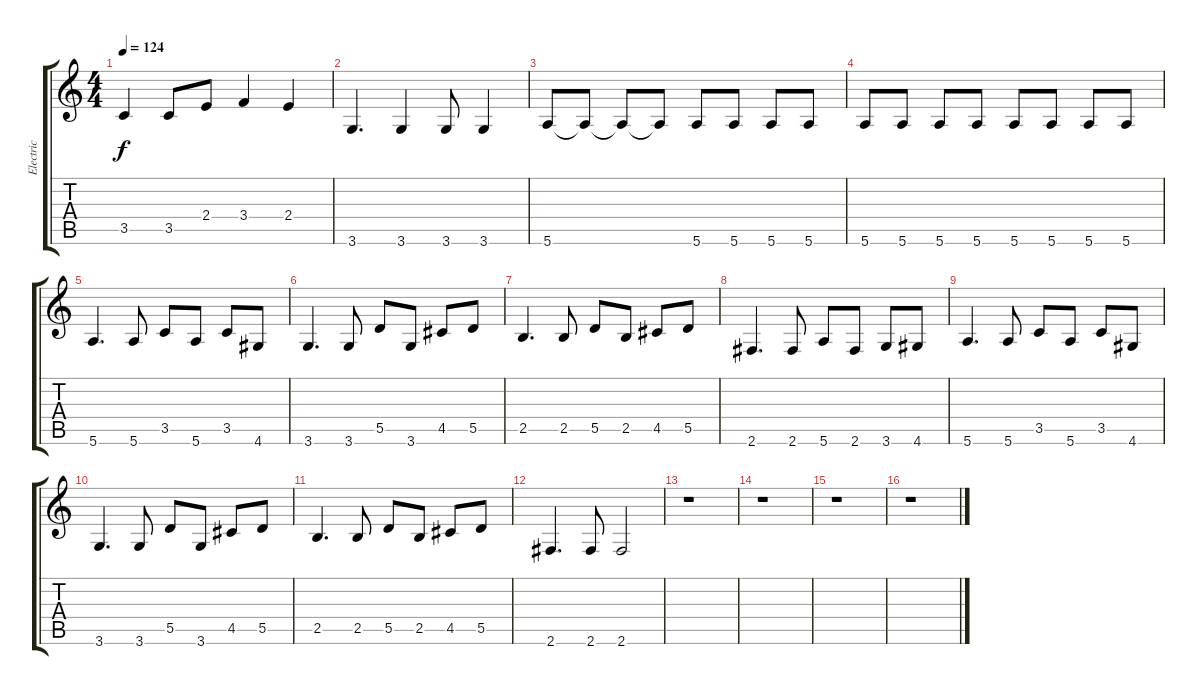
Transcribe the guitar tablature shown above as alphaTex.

\track ("Electric" "Electric") {instrument overdrivenguitar}
\staff {score tabs}
\tuning (E4 B3 G3 D3 A2 E2) {hide}
\ts (4 4)
\tempo 124
\clef g2
\ks c
3.5.4{dy f} 3.5.8 2.4.8 3.4.4 2.4.4 |
3.6.4{d} 3.6.4 3.6.8 3.6.4 |
5.6.8{volume 16} 5.6{t}.8 5.6{t}.8 5.6{t}.8 5.6.8 5.6.8 5.6.8 5.6.8 |
5.6.8 5.6.8 5.6.8 5.6.8 5.6.8 5.6.8 5.6.8 5.6.8 |
5.6.4{d} 5.6.8 3.5.8 5.6.8 3.5.8 4.6.8 |
3.6.4{d} 3.6.8 5.5.8 3.6.8 4.5.8 5.5.8 |
2.5.4{d} 2.5.8 5.5.8 2.5.8 4.5.8 5.5.8 |
2.6.4{d} 2.6.8 5.6.8 2.6.8 3.6.8 4.6.8 |
5.6.4{d} 5.6.8 3.5.8 5.6.8 3.5.8 4.6.8 |
3.6.4{d} 3.6.8 5.5.8 3.6.8 4.5.8 5.5.8 |
2.5.4{d} 2.5.8 5.5.8 2.5.8 4.5.8 5.5.8 |
2.6.4{d} 2.6.8 2.6.2 |
r.1 |
r.1 |
r.1 |
r.1
